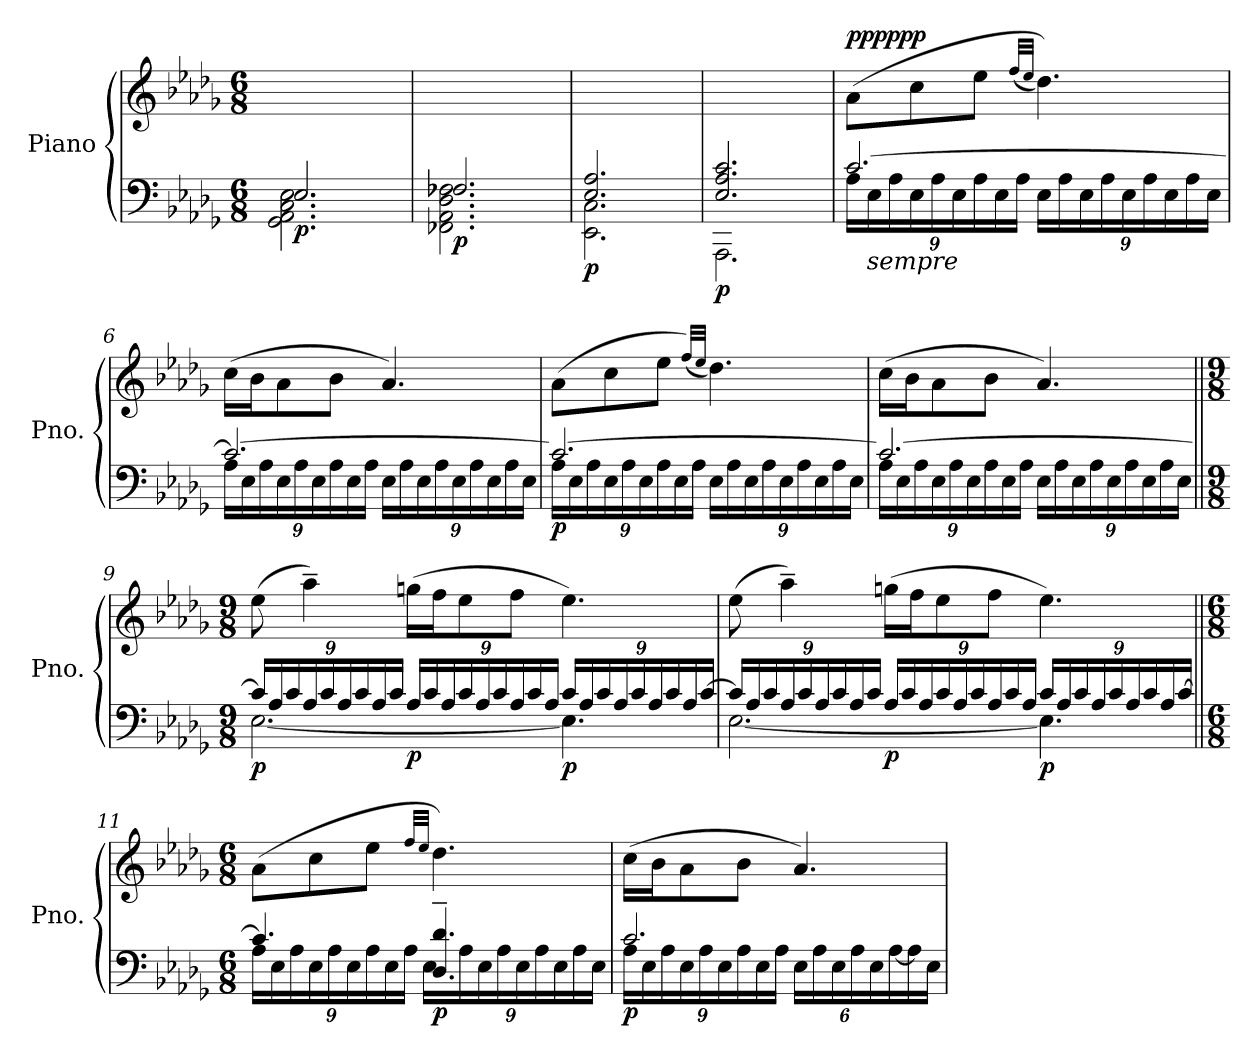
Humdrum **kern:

**kern	**kern	**dynam
*part1	*part1	*part1
*staff2	*staff1	*staff1/2
*I"Piano	*	*
*I'Pno.	*	*
*clefF4	*clefG2	*
*k[b-e-a-d-g-]	*k[b-e-a-d-g-]	*
*M6/8	*M6/8	*
*MM90	*MM90	*
=1	=1	=1
*^	*	*
!	!	!	!LO:DY:b=2
2.E-/	2.GG-\ 2.AA-\ 2.C\ 2.E-\	2.ryy	p
=2	=2	=2	=2
!	!	!	!LO:DY:b=2
2.F-X/	2.FF-X\ 2.AA-\ 2.D-\ 2.F-X\	2.ryy	p
=3	=3	=3	=3
!	!	!	!LO:DY:b=2
2.E-/ 2.A-/	2.EE-\ 2.C\	2.ryy	p
=4	=4	=4	=4
!	!	!	!LO:DY:b=2
2.E-/ 2.A-/ 2.c/	2.AAA-\	2.ryy	p
=5	=5	=5	=5
*	*Xbrackettup	*	*
!	!	!	!LO:DY:b=2
!	!	!	!LO:DY:n=1:b=2
!	!	!	!LO:DY:n=2:a
[2.c/	24A-\LL	(>8a-\L	ppp p pp
!	!LO:TX:b:i:t=sempre	!	!
.	24E-\	.	.
.	24A-\	.	.
.	24E-\	8cc\	.
.	24A-\	.	.
.	24E-\	.	.
.	24A-\	8ee-\J	.
.	24E-\	.	.
.	24A-\JJ	.	.
.	.	(<32qff/LLL	.
.	.	32qee-/JJJ	.
.	24E-\LL	4.dd-\))	.
.	24A-\	.	.
.	24E-\	.	.
.	24A-\	.	.
.	24E-\	.	.
.	24A-\	.	.
.	24E-\	.	.
.	24A-\	.	.
.	24E-\JJ	.	.
!!LO:LB:g=z
=6	=6	=6	=6
2.c/_	24A-\LL	(>16cc\LL	.
.	24E-\	.	.
.	.	16b-\J	.
.	24A-\	.	.
.	24E-\	8a-\	.
.	24A-\	.	.
.	24E-\	.	.
.	24A-\	8b-\J	.
.	24E-\	.	.
.	24A-\JJ	.	.
.	24E-\LL	4.a-/)	.
.	24A-\	.	.
.	24E-\	.	.
.	24A-\	.	.
.	24E-\	.	.
.	24A-\	.	.
.	24E-\	.	.
.	24A-\	.	.
.	24E-\JJ	.	.
=7	=7	=7	=7
!	!	!	!LO:DY:b=2
2.c/_	24A-\LL	(>8a-\L	p
.	24E-\	.	.
.	24A-\	.	.
.	24E-\	8cc\	.
.	24A-\	.	.
.	24E-\	.	.
.	24A-\	8ee-\J	.
.	24E-\	.	.
.	24A-\JJ	.	.
.	.	(<32qff/LLL)	.
.	.	32qee-/JJJ	.
.	24E-\LL	4.dd-\)	.
.	24A-\	.	.
.	24E-\	.	.
.	24A-\	.	.
.	24E-\	.	.
.	24A-\	.	.
.	24E-\	.	.
.	24A-\	.	.
.	24E-\JJ	.	.
!!LO:LB:g=z
=8	=8	=8	=8
2.c/_	24A-\LL	(>16cc\LL	.
.	24E-\	.	.
.	.	16b-\J	.
.	24A-\	.	.
.	24E-\	8a-\	.
.	24A-\	.	.
.	24E-\	.	.
.	24A-\	8b-\J	.
.	24E-\	.	.
.	24A-\JJ	.	.
.	24E-\LL	4.a-/)	.
.	24A-\	.	.
.	24E-\	.	.
.	24A-\	.	.
.	24E-\	.	.
.	24A-\	.	.
.	24E-\	.	.
.	24A-\	.	.
.	24E-\JJ	.	.
=9||	=9||	=9||	=9||
*M9/8	*	*M9/8	*
!	!	!	!LO:DY:b=2
24c/LL]	[2.E-\	(>8ee-\	p
24A-/	.	.	.
24c/	.	.	.
24A-/	.	4aa-~\)	.
24c/	.	.	.
24A-/	.	.	.
24c/	.	.	.
24A-/	.	.	.
24c/JJ	.	.	.
!	!	!	!LO:DY:b=2
24A-/LL	.	(>16ggn\LL	p
24c/	.	.	.
.	.	16ff\J	.
24A-/	.	.	.
24c/	.	8ee-\	.
24A-/	.	.	.
24c/	.	.	.
24A-/	.	8ff\J	.
24c/	.	.	.
24A-/JJ	.	.	.
!	!	!	!LO:DY:b=2
24c/LL	4.E-\]	4.ee-\)	p
24A-/	.	.	.
24c/	.	.	.
24A-/	.	.	.
24c/	.	.	.
24A-/	.	.	.
24c/	.	.	.
24A-/	.	.	.
[24c/JJ	.	.	.
!!LO:LB:g=z
=10	=10	=10	=10
24c/LL]	[2.E-\	(>8ee-\	.
24A-/	.	.	.
24c/	.	.	.
24A-/	.	4aa-~\)	.
24c/	.	.	.
24A-/	.	.	.
24c/	.	.	.
24A-/	.	.	.
24c/JJ	.	.	.
!	!	!	!LO:DY:b=2
24A-/LL	.	(>16ggn\LL	p
24c/	.	.	.
.	.	16ff\J	.
24A-/	.	.	.
24c/	.	8ee-\	.
24A-/	.	.	.
24c/	.	.	.
24A-/	.	8ff\J	.
24c/	.	.	.
24A-/JJ	.	.	.
!	!	!	!LO:DY:b=2
24c/LL	4.E-\]	4.ee-\)	p
24A-/	.	.	.
24c/	.	.	.
24A-/	.	.	.
24c/	.	.	.
24A-/	.	.	.
24c/	.	.	.
24A-/	.	.	.
[24c/JJ	.	.	.
=11||	=11||	=11||	=11||
*M6/8	*	*M6/8	*
4.c/]	24A-\LL	(>8a-\L	.
.	24E-\	.	.
.	24A-\	.	.
.	24E-\	8cc\	.
.	24A-\	.	.
.	24E-\	.	.
.	24A-\	8ee-\J	.
.	24E-\	.	.
.	24A-\JJ	.	.
.	.	32qff/LLL	.
.	.	32qee-/JJJ	.
!	!	!	!LO:DY:b=2
4.D-/~ 4.d-/~	24E-\LL	4.dd-\)	p
.	24A-\	.	.
.	24E-\	.	.
.	24A-\	.	.
.	24E-\	.	.
.	24A-\	.	.
.	24E-\	.	.
.	24A-\	.	.
.	24E-\JJ	.	.
!!LO:LB:g=z
=12	=12	=12	=12
!	!	!	!LO:DY:b=2
2.c/	24A-\LL	(>16cc\LL	p
.	24E-\	.	.
.	.	16b-\J	.
.	24A-\	.	.
.	24E-\	8a-\	.
.	24A-\	.	.
.	24E-\	.	.
.	24A-\	8b-\J	.
.	24E-\	.	.
.	24A-\JJ	.	.
.	24E-\LL	4.a-/)	.
.	24A-\	.	.
.	24E-\	.	.
.	24A-\	.	.
.	24E-\	.	.
.	[24A-\	.	.
.	16A-\]	.	.
.	16E-\JJ	.	.
*v	*v	*	*
=	=	=
*-	*-	*-
